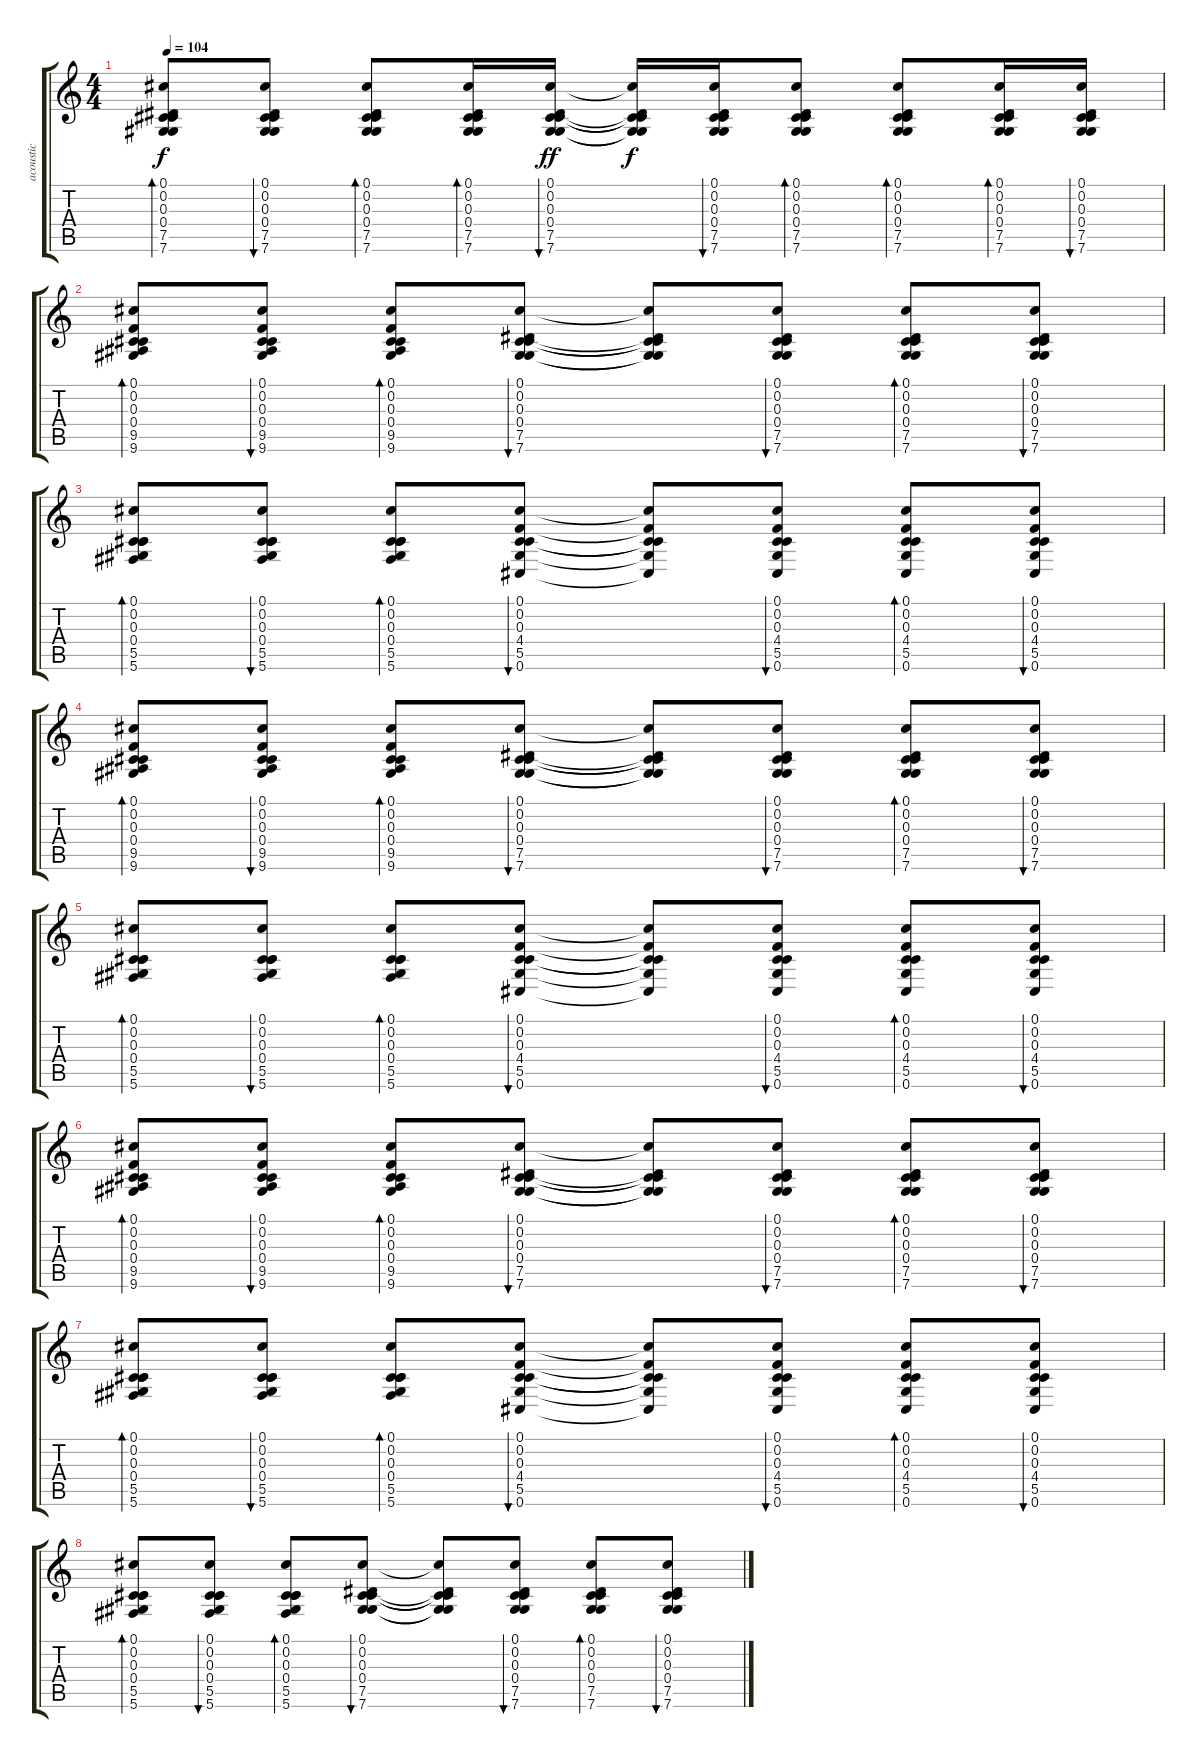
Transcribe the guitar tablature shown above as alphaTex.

\track ("acoustic" "acoustic") {instrument acousticguitarsteel}
\staff {score tabs}
\tuning (Db4 Db3 Ab2 Db3 Ab2 Db2) {hide}
\ts (4 4)
\tempo 104
\clef g2
\ks c
(0.1 0.2 0.3 0.4 7.5 7.6).8{bd 60 dy f} (0.1 0.2 0.3 0.4 7.5 7.6).8{bu 60} (0.1 0.2 0.3 0.4 7.5 7.6).8{bd 60} (0.1 0.2 0.3 0.4 7.5 7.6).16{bd 60} (0.1 0.2 0.3 0.4 7.5 7.6).16{bu 60 dy ff} (0.1{t} 0.2{t} 0.3{t} 0.4{t} 7.5{t} 7.6{t}).16{dy f} (0.1 0.2 0.3 0.4 7.5 7.6).16{bu 60} (0.1 0.2 0.3 0.4 7.5 7.6).8{bd 60} (0.1 0.2 0.3 0.4 7.5 7.6).8{bd 60} (0.1 0.2 0.3 0.4 7.5 7.6).16{bd 60} (0.1 0.2 0.3 0.4 7.5 7.6).16{bu 60} |
(0.1 0.2 0.3 0.4 9.5 9.6).8{bd 30 volume 10} (0.1 0.2 0.3 0.4 9.5 9.6).8{bu 30} (0.1 0.2 0.3 0.4 9.5 9.6).8{bd 30} (0.1 0.2 0.3 0.4 7.5 7.6).8{bu 30} (0.1{t} 0.2{t} 0.3{t} 0.4{t} 7.5{t} 7.6{t}).8 (0.1 0.2 0.3 0.4 7.5 7.6).8{bu 30} (0.1 0.2 0.3 0.4 7.5 7.6).8{bd 30} (0.1 0.2 0.3 0.4 7.5 7.6).8{bu 30} |
(0.1 0.2 0.3 0.4 5.5 5.6).8{bd 30} (0.1 0.2 0.3 0.4 5.5 5.6).8{bu 30} (0.1 0.2 0.3 0.4 5.5 5.6).8{bd 30} (0.1 0.2 0.3 4.4 5.5 0.6).8{bu 30} (0.1{t} 0.2{t} 0.3{t} 4.4{t} 5.5{t} 0.6{t}).8 (0.1 0.2 0.3 4.4 5.5 0.6).8{bu 30} (0.1 0.2 0.3 4.4 5.5 0.6).8{bd 30} (0.1 0.2 0.3 4.4 5.5 0.6).8{bu 30} |
(0.1 0.2 0.3 0.4 9.5 9.6).8{bd 30 volume 10} (0.1 0.2 0.3 0.4 9.5 9.6).8{bu 30} (0.1 0.2 0.3 0.4 9.5 9.6).8{bd 30} (0.1 0.2 0.3 0.4 7.5 7.6).8{bu 30} (0.1{t} 0.2{t} 0.3{t} 0.4{t} 7.5{t} 7.6{t}).8 (0.1 0.2 0.3 0.4 7.5 7.6).8{bu 30} (0.1 0.2 0.3 0.4 7.5 7.6).8{bd 30} (0.1 0.2 0.3 0.4 7.5 7.6).8{bu 30} |
(0.1 0.2 0.3 0.4 5.5 5.6).8{bd 30} (0.1 0.2 0.3 0.4 5.5 5.6).8{bu 30} (0.1 0.2 0.3 0.4 5.5 5.6).8{bd 30} (0.1 0.2 0.3 4.4 5.5 0.6).8{bu 30} (0.1{t} 0.2{t} 0.3{t} 4.4{t} 5.5{t} 0.6{t}).8 (0.1 0.2 0.3 4.4 5.5 0.6).8{bu 30} (0.1 0.2 0.3 4.4 5.5 0.6).8{bd 30} (0.1 0.2 0.3 4.4 5.5 0.6).8{bu 30} |
(0.1 0.2 0.3 0.4 9.5 9.6).8{bd 30 volume 10} (0.1 0.2 0.3 0.4 9.5 9.6).8{bu 30} (0.1 0.2 0.3 0.4 9.5 9.6).8{bd 30} (0.1 0.2 0.3 0.4 7.5 7.6).8{bu 30} (0.1{t} 0.2{t} 0.3{t} 0.4{t} 7.5{t} 7.6{t}).8 (0.1 0.2 0.3 0.4 7.5 7.6).8{bu 30} (0.1 0.2 0.3 0.4 7.5 7.6).8{bd 30} (0.1 0.2 0.3 0.4 7.5 7.6).8{bu 30} |
(0.1 0.2 0.3 0.4 5.5 5.6).8{bd 30} (0.1 0.2 0.3 0.4 5.5 5.6).8{bu 30} (0.1 0.2 0.3 0.4 5.5 5.6).8{bd 30} (0.1 0.2 0.3 4.4 5.5 0.6).8{bu 30} (0.1{t} 0.2{t} 0.3{t} 4.4{t} 5.5{t} 0.6{t}).8 (0.1 0.2 0.3 4.4 5.5 0.6).8{bu 30} (0.1 0.2 0.3 4.4 5.5 0.6).8{bd 30} (0.1 0.2 0.3 4.4 5.5 0.6).8{bu 30} |
(0.1 0.2 0.3 0.4 5.5 5.6).8{bd 30 volume 10} (0.1 0.2 0.3 0.4 5.5 5.6).8{bu 30} (0.1 0.2 0.3 0.4 5.5 5.6).8{bd 30} (0.1 0.2 0.3 0.4 7.5 7.6).8{bu 30} (0.1{t} 0.2{t} 0.3{t} 0.4{t} 7.5{t} 7.6{t}).8 (0.1 0.2 0.3 0.4 7.5 7.6).8{bu 30} (0.1 0.2 0.3 0.4 7.5 7.6).8{bd 30} (0.1 0.2 0.3 0.4 7.5 7.6).8{bu 30}
